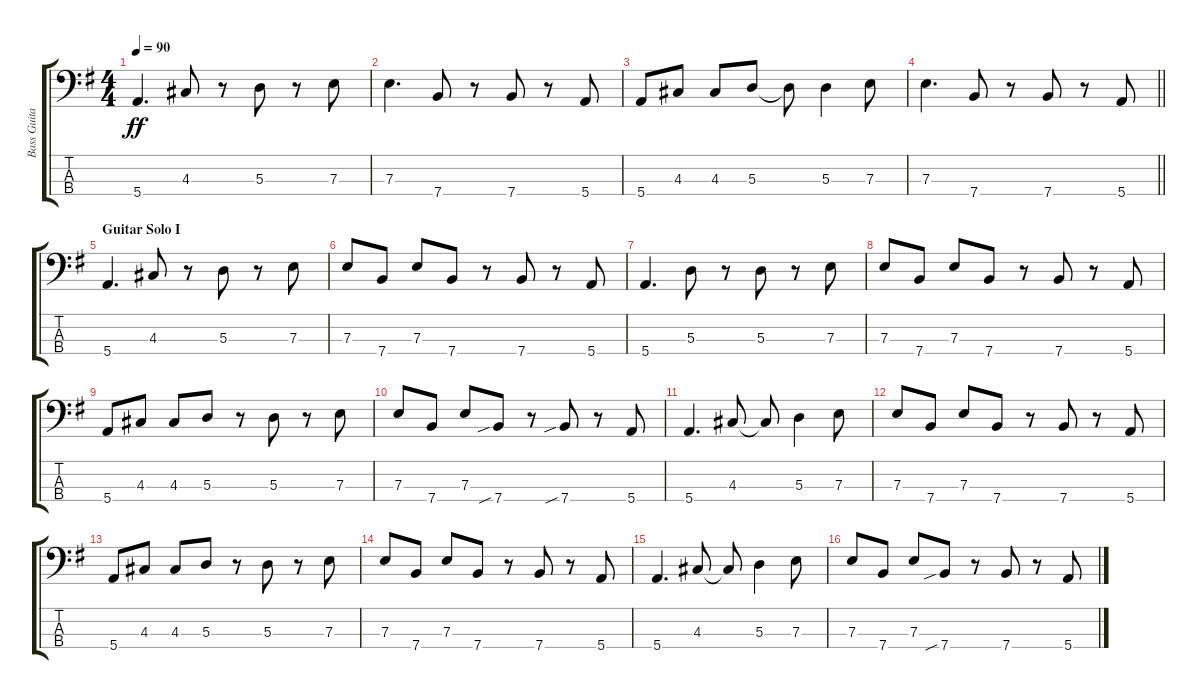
\track ("Bass Guitar" "Bass Guita") {instrument electricbassfinger}
\staff {score tabs}
\tuning (G2 D2 A1 E1) {hide}
\ts (4 4)
\tempo 90
\clef f4
\ks g
5.4.4{d dy ff} 4.3.8 r.8 5.3.8 r.8 7.3.8 |
7.3.4{d} 7.4.8 r.8 7.4.8 r.8 5.4.8 |
5.4.8 4.3.8 4.3.8 5.3.8 5.3{t}.8 5.3.4 7.3.8 |
\barLineRight lightlight
7.3.4{d} 7.4.8 r.8 7.4.8 r.8 5.4.8 |
\section ("" "Guitar Solo I")
5.4.4{d} 4.3.8 r.8 5.3.8 r.8 7.3.8 |
7.3.8 7.4.8 7.3.8 7.4.8 r.8 7.4.8 r.8 5.4.8 |
5.4.4{d} 5.3.8 r.8 5.3.8 r.8 7.3.8 |
7.3.8 7.4.8 7.3.8 7.4.8 r.8 7.4.8 r.8 5.4.8 |
5.4.8 4.3.8 4.3.8 5.3.8 r.8 5.3.8 r.8 7.3.8 |
7.3.8 7.4.8 7.3.8 7.4{sib}.8 r.8 7.4{sib}.8 r.8 5.4.8 |
5.4.4{d} 4.3.8 4.3{t}.8 5.3.4 7.3.8 |
7.3.8 7.4.8 7.3.8 7.4.8 r.8 7.4.8 r.8 5.4.8 |
5.4.8 4.3.8 4.3.8 5.3.8 r.8 5.3.8 r.8 7.3.8 |
7.3.8 7.4.8 7.3.8 7.4.8 r.8 7.4.8 r.8 5.4.8 |
5.4.4{d} 4.3.8 4.3{t}.8 5.3.4 7.3.8 |
7.3.8 7.4.8 7.3.8 7.4{sib}.8 r.8 7.4.8 r.8 5.4.8
